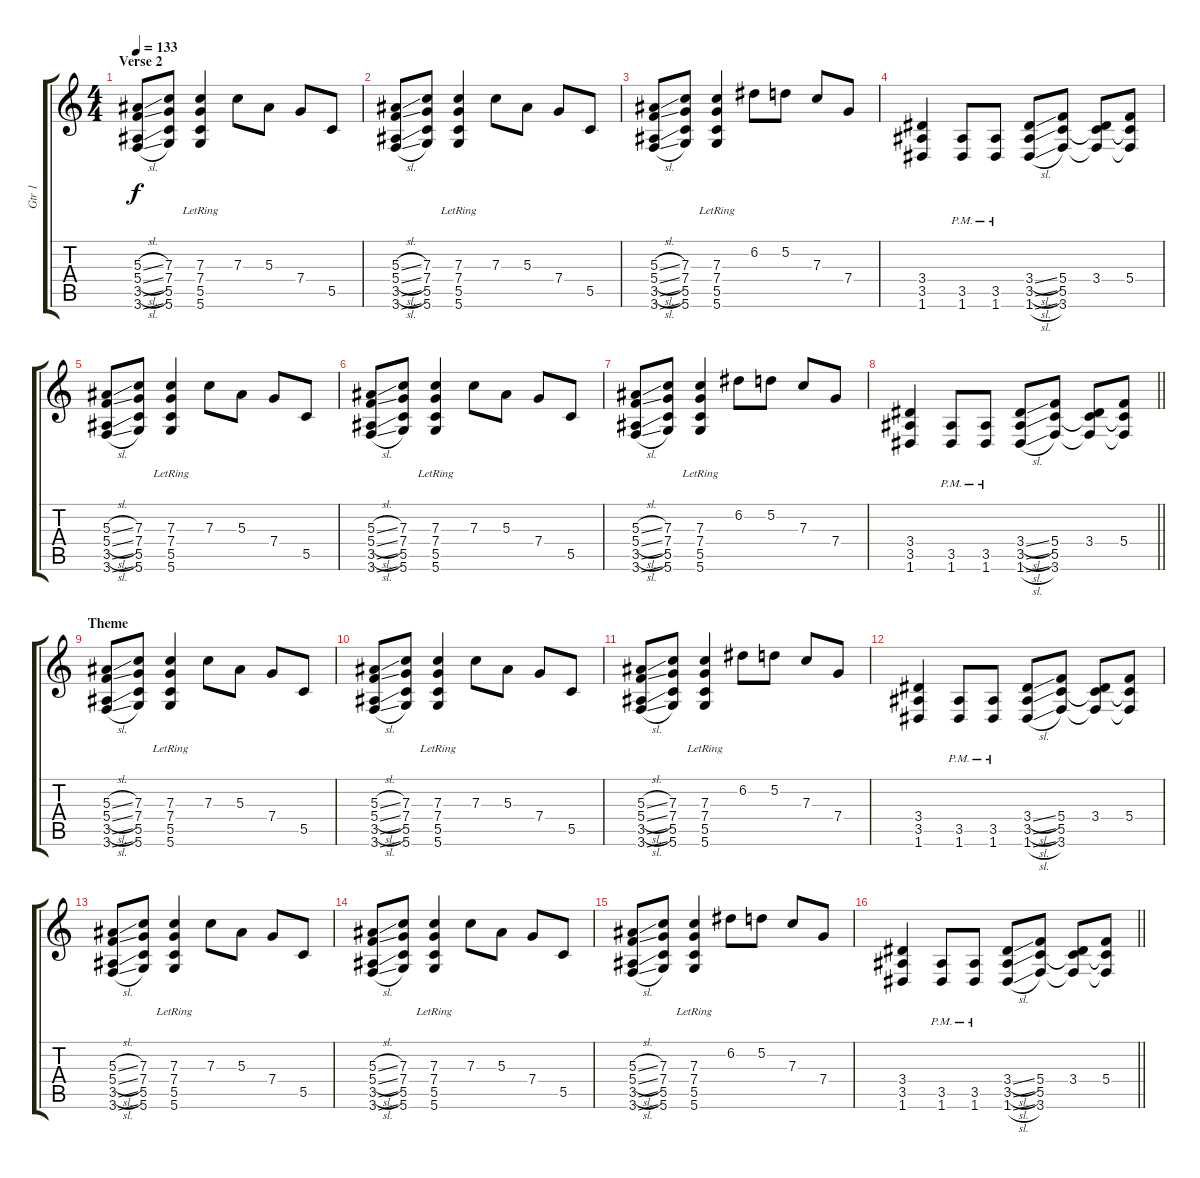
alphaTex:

\track ("Gtr 1" "Gtr 1") {instrument distortionguitar}
\staff {score tabs}
\tuning (D4 A3 F3 C3 G2 D2) {hide}
\ts (4 4)
\section ("" "Verse 2")
\tempo 133
\clef g2
\ks c
(5.3{sl} 5.4{sl} 3.5{sl} 3.6{sl}).8{dy f} (7.3 7.4 5.5 5.6).8 (7.3{lr} 7.4{lr} 5.5{lr} 5.6{lr}).4 7.3.8 5.3.8 7.4.8 5.5.8 |
(5.3{sl} 5.4{sl} 3.5{sl} 3.6{sl}).8 (7.3 7.4 5.5 5.6).8 (7.3{lr} 7.4{lr} 5.5{lr} 5.6{lr}).4 7.3.8 5.3.8 7.4.8 5.5.8 |
(5.3{sl} 5.4{sl} 3.5{sl} 3.6{sl}).8 (7.3 7.4 5.5 5.6).8 (7.3{lr} 7.4{lr} 5.5{lr} 5.6{lr}).4 6.2.8 5.2.8 7.3.8 7.4.8 |
(3.4 3.5 1.6).4 (3.5{pm} 1.6{pm}).8 (3.5{pm} 1.6{pm}).8 (3.4{sl} 3.5{sl} 1.6{sl}).8 (5.4 5.5 3.6).8 (3.4 5.5{t} 3.6{t}).8 (5.4 5.5{t} 3.6{t}).8 |
(5.3{sl} 5.4{sl} 3.5{sl} 3.6{sl}).8 (7.3 7.4 5.5 5.6).8 (7.3{lr} 7.4{lr} 5.5{lr} 5.6{lr}).4 7.3.8 5.3.8 7.4.8 5.5.8 |
(5.3{sl} 5.4{sl} 3.5{sl} 3.6{sl}).8 (7.3 7.4 5.5 5.6).8 (7.3{lr} 7.4{lr} 5.5{lr} 5.6{lr}).4 7.3.8 5.3.8 7.4.8 5.5.8 |
(5.3{sl} 5.4{sl} 3.5{sl} 3.6{sl}).8 (7.3 7.4 5.5 5.6).8 (7.3{lr} 7.4{lr} 5.5{lr} 5.6{lr}).4 6.2.8 5.2.8 7.3.8 7.4.8 |
\barLineRight lightlight
(3.4 3.5 1.6).4 (3.5{pm} 1.6{pm}).8 (3.5{pm} 1.6{pm}).8 (3.4{sl} 3.5{sl} 1.6{sl}).8 (5.4 5.5 3.6).8 (3.4 5.5{t} 3.6{t}).8 (5.4 5.5{t} 3.6{t}).8 |
\section ("" "Theme")
(5.3{sl} 5.4{sl} 3.5{sl} 3.6{sl}).8 (7.3 7.4 5.5 5.6).8 (7.3{lr} 7.4{lr} 5.5{lr} 5.6{lr}).4 7.3.8 5.3.8 7.4.8 5.5.8 |
(5.3{sl} 5.4{sl} 3.5{sl} 3.6{sl}).8 (7.3 7.4 5.5 5.6).8 (7.3{lr} 7.4{lr} 5.5{lr} 5.6{lr}).4 7.3.8 5.3.8 7.4.8 5.5.8 |
(5.3{sl} 5.4{sl} 3.5{sl} 3.6{sl}).8 (7.3 7.4 5.5 5.6).8 (7.3{lr} 7.4{lr} 5.5{lr} 5.6{lr}).4 6.2.8 5.2.8 7.3.8 7.4.8 |
(3.4 3.5 1.6).4 (3.5{pm} 1.6{pm}).8 (3.5{pm} 1.6{pm}).8 (3.4{sl} 3.5{sl} 1.6{sl}).8 (5.4 5.5 3.6).8 (3.4 5.5{t} 3.6{t}).8 (5.4 5.5{t} 3.6{t}).8 |
(5.3{sl} 5.4{sl} 3.5{sl} 3.6{sl}).8 (7.3 7.4 5.5 5.6).8 (7.3{lr} 7.4{lr} 5.5{lr} 5.6{lr}).4 7.3.8 5.3.8 7.4.8 5.5.8 |
(5.3{sl} 5.4{sl} 3.5{sl} 3.6{sl}).8 (7.3 7.4 5.5 5.6).8 (7.3{lr} 7.4{lr} 5.5{lr} 5.6{lr}).4 7.3.8 5.3.8 7.4.8 5.5.8 |
(5.3{sl} 5.4{sl} 3.5{sl} 3.6{sl}).8 (7.3 7.4 5.5 5.6).8 (7.3{lr} 7.4{lr} 5.5{lr} 5.6{lr}).4 6.2.8 5.2.8 7.3.8 7.4.8 |
\barLineRight lightlight
(3.4 3.5 1.6).4 (3.5{pm} 1.6{pm}).8 (3.5{pm} 1.6{pm}).8 (3.4{sl} 3.5{sl} 1.6{sl}).8 (5.4 5.5 3.6).8 (3.4 5.5{t} 3.6{t}).8 (5.4 5.5{t} 3.6{t}).8
